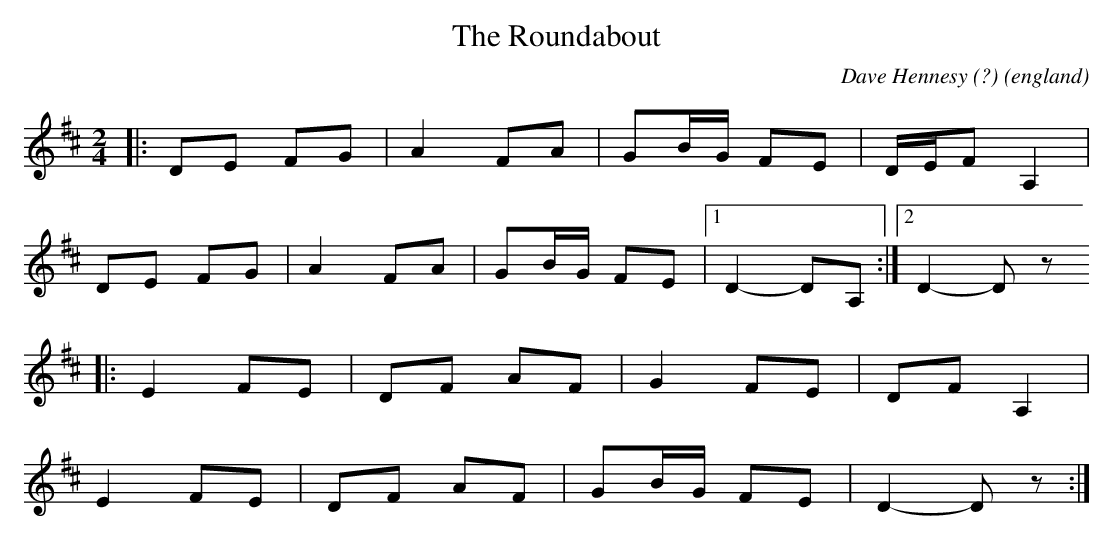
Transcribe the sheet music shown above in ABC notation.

X:1
T:Roundabout, The
O:england
C:Dave Hennesy (?)
L:1/8
M:2/4
K:D
|: DE FG | A2 FA | GB/2G/2 FE | D/2E/2F A,2 |
DE FG | A2 FA | GB/2G/2 FE |1 D2 -DA, :|2 D2 -D z
|: E2 FE | DF AF | G2 FE | DF A,2 |
E2 FE | DF AF | GB/2G/2 FE | D2 -D z :|
